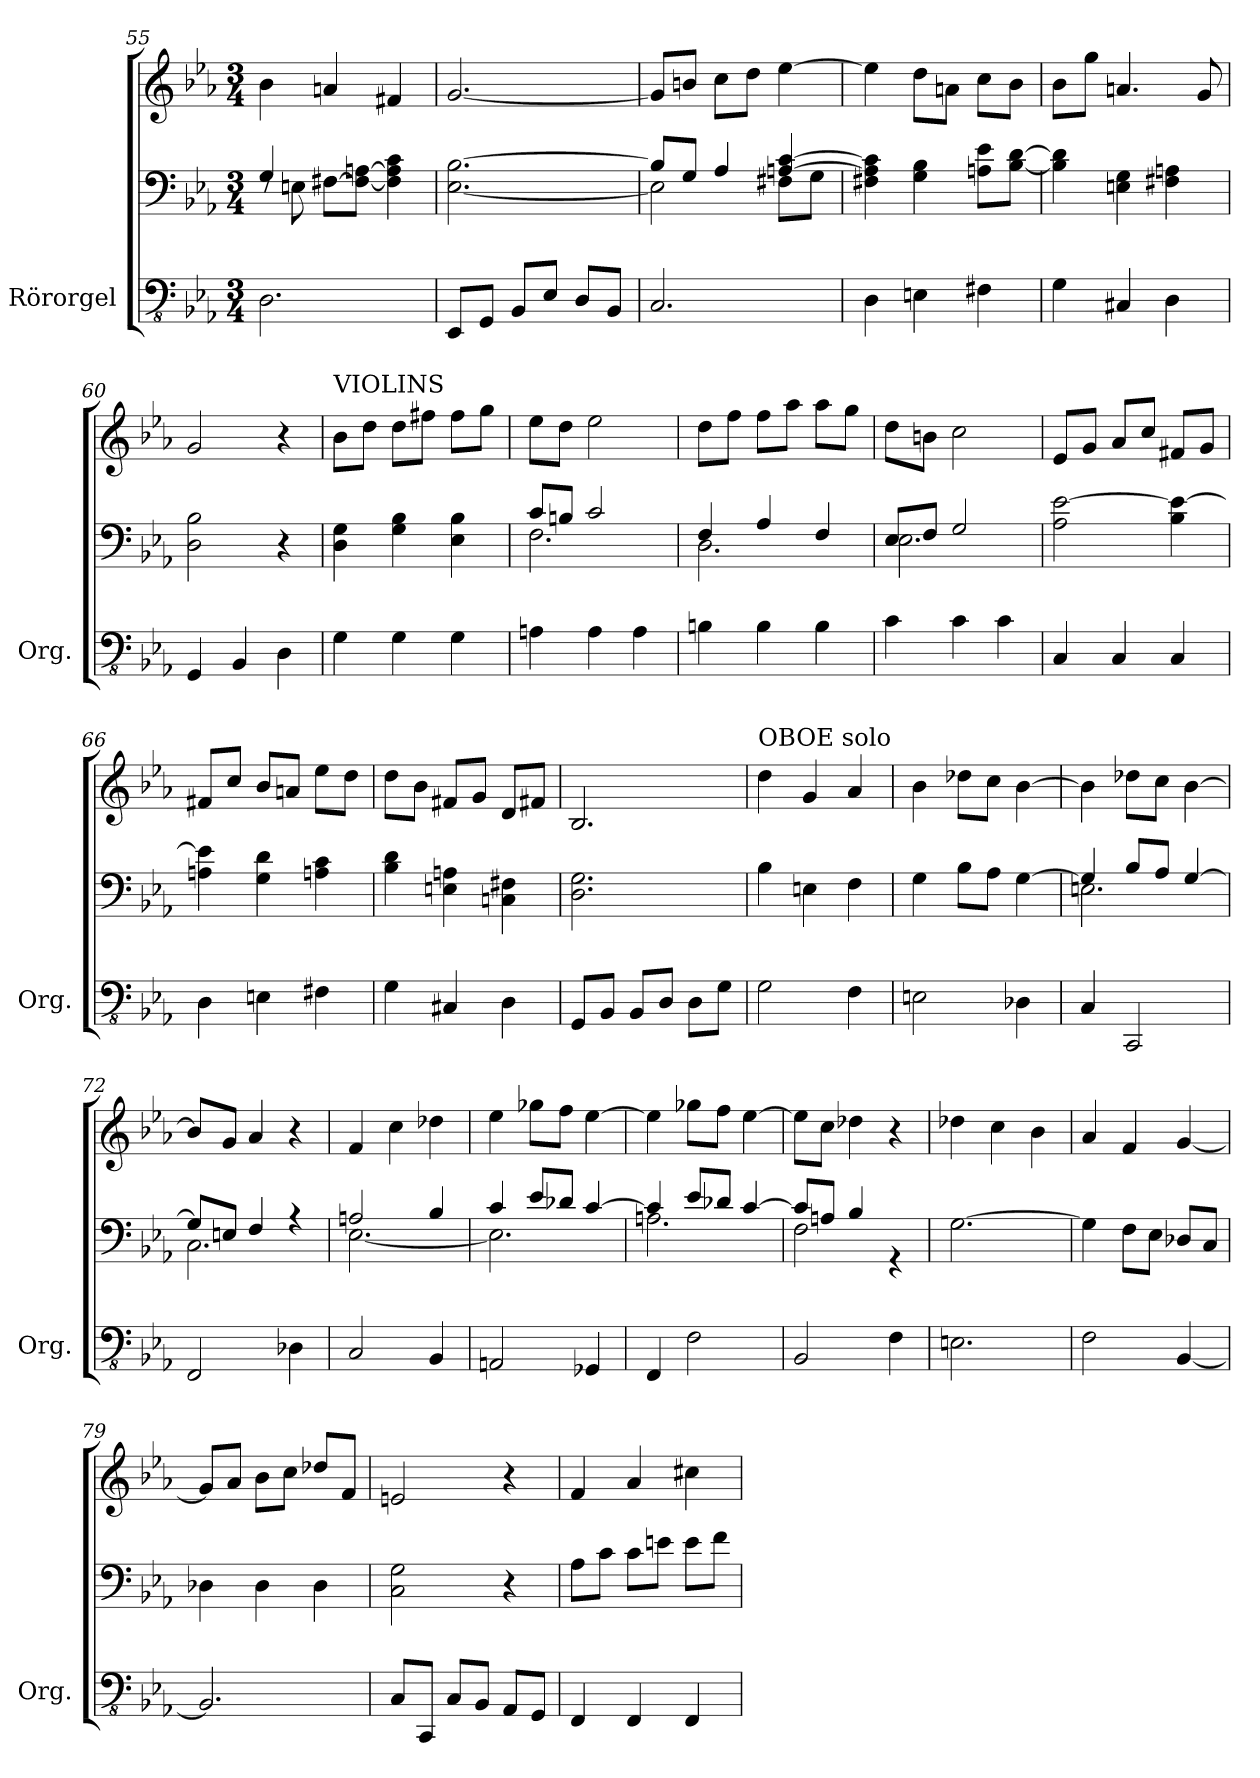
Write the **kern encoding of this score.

**kern	**kern	**kern
*part1	*part1	*part1
*staff3	*staff2	*staff1
*I"Rörorgel	*	*
*I'Org.	*	*
!!LO:LB:g=z
*clefFv4	*clefF4	*clefG2
*k[b-e-a-]	*k[b-e-a-]	*k[b-e-a-]
*M3/4	*M3/4	*M3/4
=55	=55	=55
*	*^	*
2.DD\	4G/	8rF	4b-\
.	.	8En\	.
.	2ryy	[8F#X\L	4an/
.	.	8F#\_ [8An\J	.
.	.	4F#\] 4A\] 4c\	4f#X/
*	*v	*v	*
=56	=56	=56
8EEE-/L	[2.E-\ [2.B-\	[2.g/
8GGG/J	.	.
8BBB-/L	.	.
8EE-/J	.	.
8DD/L	.	.
8BBB-/J	.	.
=57	=57	=57
*	*^	*
2.CC/	8B-/L]	2E-\]	8g/L]
.	8G/J	.	8bn/J
.	4A-/	.	8cc\L
.	.	.	8dd\J
.	[4An/ [4c/	8F#X\L	[4ee-\
.	.	8G\J	.
*	*v	*v	*
=58	=58	=58
4DD\	4F#X\ 4A\] 4c\]	4ee-\]
4EEn\	4G\ 4B-\	8dd\L
.	.	8an\J
4FF#X\	8An\ 8e-\L	8cc\L
.	[8B-\ [8d\J	8b-\J
=59	=59	=59
4GG\	4B-\] 4d\]	8b-\L
.	.	8gg\J
4CC#X/	4En\ 4G\	4.an/
4DD\	4F#X\ 4An\	.
.	.	8g/
=60	=60	=60
4GGG/	2D\ 2B-\	2g/
4BBB-/	.	.
4DD\	4r	4r
!!LO:LB:g=z
=61	=61	=61
!	!	!LO:TX:a:t=VIOLINS
4GG\	4D\ 4G\	8b-\L
.	.	8dd\J
4GG\	4G\ 4B-\	8dd\L
.	.	8ff#X\J
4GG\	4E-\ 4B-\	8ff#\L
.	.	8gg\J
=62	=62	=62
*	*^	*
4AAn\	8c/L	2.F\	8ee-\L
.	8Bn/J	.	8dd\J
4AA\	2c/	.	2ee-\
4AA\	.	.	.
=63	=63	=63	=63
4BBn\	4F/	2.D\	8dd\L
.	.	.	8ff\J
4BB\	4A-/	.	8ff\L
.	.	.	8aa-\J
4BB\	4F/	.	8aa-\L
.	.	.	8gg\J
=64	=64	=64	=64
4C\	8E-/L	2.E-\	8dd\L
.	8F/J	.	8bn\J
4C\	2G/	.	2cc\
4C\	.	.	.
*	*v	*v	*
=65	=65	=65
4CC/	2A-\ [2e-\	8e-/L
.	.	8g/J
4CC/	.	8a-/L
.	.	8cc/J
4CC/	4B-\ 4e-\_	8f#X/L
.	.	8g/J
=66	=66	=66
4DD\	4An\ 4e-\]	8f#X/L
.	.	8cc/J
4EEn\	4G\ 4d\	8b-/L
.	.	8an/J
4FF#X\	4An\ 4c\	8ee-\L
.	.	8dd\J
!!LO:LB:g=z
=67	=67	=67
4GG\	4B-\ 4d\	8dd\L
.	.	8b-\J
4CC#X/	4En\ 4An\	8f#X/L
.	.	8g/J
4DD\	4Cn\ 4F#X\	8d/L
.	.	8f#X/J
=68	=68	=68
8GGG/L	2.D\ 2.G\	2.B-/
8BBB-/J	.	.
8BBB-/L	.	.
8DD/J	.	.
8DD\L	.	.
8GG\J	.	.
=69	=69	=69
!	!	!LO:TX:a:t=OBOE solo
2GG\	4B-\	4dd\
.	4En\	4g/
4FF\	4F\	4a-/
=70	=70	=70
2EEn\	4G\	4b-\
.	8B-\L	8dd-X\L
.	8A-\J	8cc\J
4DD-X\	[4G\	[4b-\
=71	=71	=71
*	*^	*
4CC/	4G/]	2.En\	4b-\]
2CCC/	8B-/L	.	8dd-X\L
.	8A-/J	.	8cc\J
.	[4G/	.	[4b-\
=72	=72	=72	=72
2FFF/	8G/L]	2.C\	8b-/L]
.	8En/J	.	8g/J
.	4F/	.	4a-/
4DD-X\	4r	.	4r
=73	=73	=73	=73
2CC/	2An/	[2.E-\	4f/
.	.	.	4cc\
4BBB-/	4B-/	.	4dd-X\
!!LO:LB:g=z
=74	=74	=74	=74
2AAAn/	4c/	2.E-\]	4ee-\
.	8e-/L	.	8gg-X\L
.	8d-X/J	.	8ff\J
4GGG-X/	[4c/	.	[4ee-\
=75	=75	=75	=75
4FFF/	4c/]	2.An\	4ee-\]
2FF\	8e-/L	.	8gg-X\L
.	8d-X/J	.	8ff\J
.	[4c/	.	[4ee-\
=76	=76	=76	=76
2BBB-/	8c/L]	2F\	8ee-\L]
.	8An/J	.	8cc\J
.	4B-/	.	4dd-X\
4FF\	4rGG	4ryy	4r
*	*v	*v	*
=77	=77	=77
2.EEn\	[2.G\	4dd-X\
.	.	4cc\
.	.	4b-\
=78	=78	=78
2FF\	4G\]	4a-/
.	8F\L	4f/
.	8E-\J	.
[4BBB-/	8D-X/L	[4g/
.	8C/J	.
=79	=79	=79
2.BBB-/]	4D-X\	8g/L]
.	.	8a-/J
.	4D-\	8b-\L
.	.	8cc\J
.	4D-\	8dd-X/L
.	.	8f/J
!!LO:PB:g=z
=80	=80	=80
8CC/L	2C\ 2G\	2en/
8CCC/J	.	.
8CC/L	.	.
8BBB-/J	.	.
8AAA-/L	4r	4r
8GGG/J	.	.
=81	=81	=81
4FFF/	8A-\L	4f/
.	8c\J	.
4FFF/	8c\L	4a-/
.	8en\J	.
4FFF/	8e\L	4cc#X\
.	8f\J	.
=	=	=
*-	*-	*-
